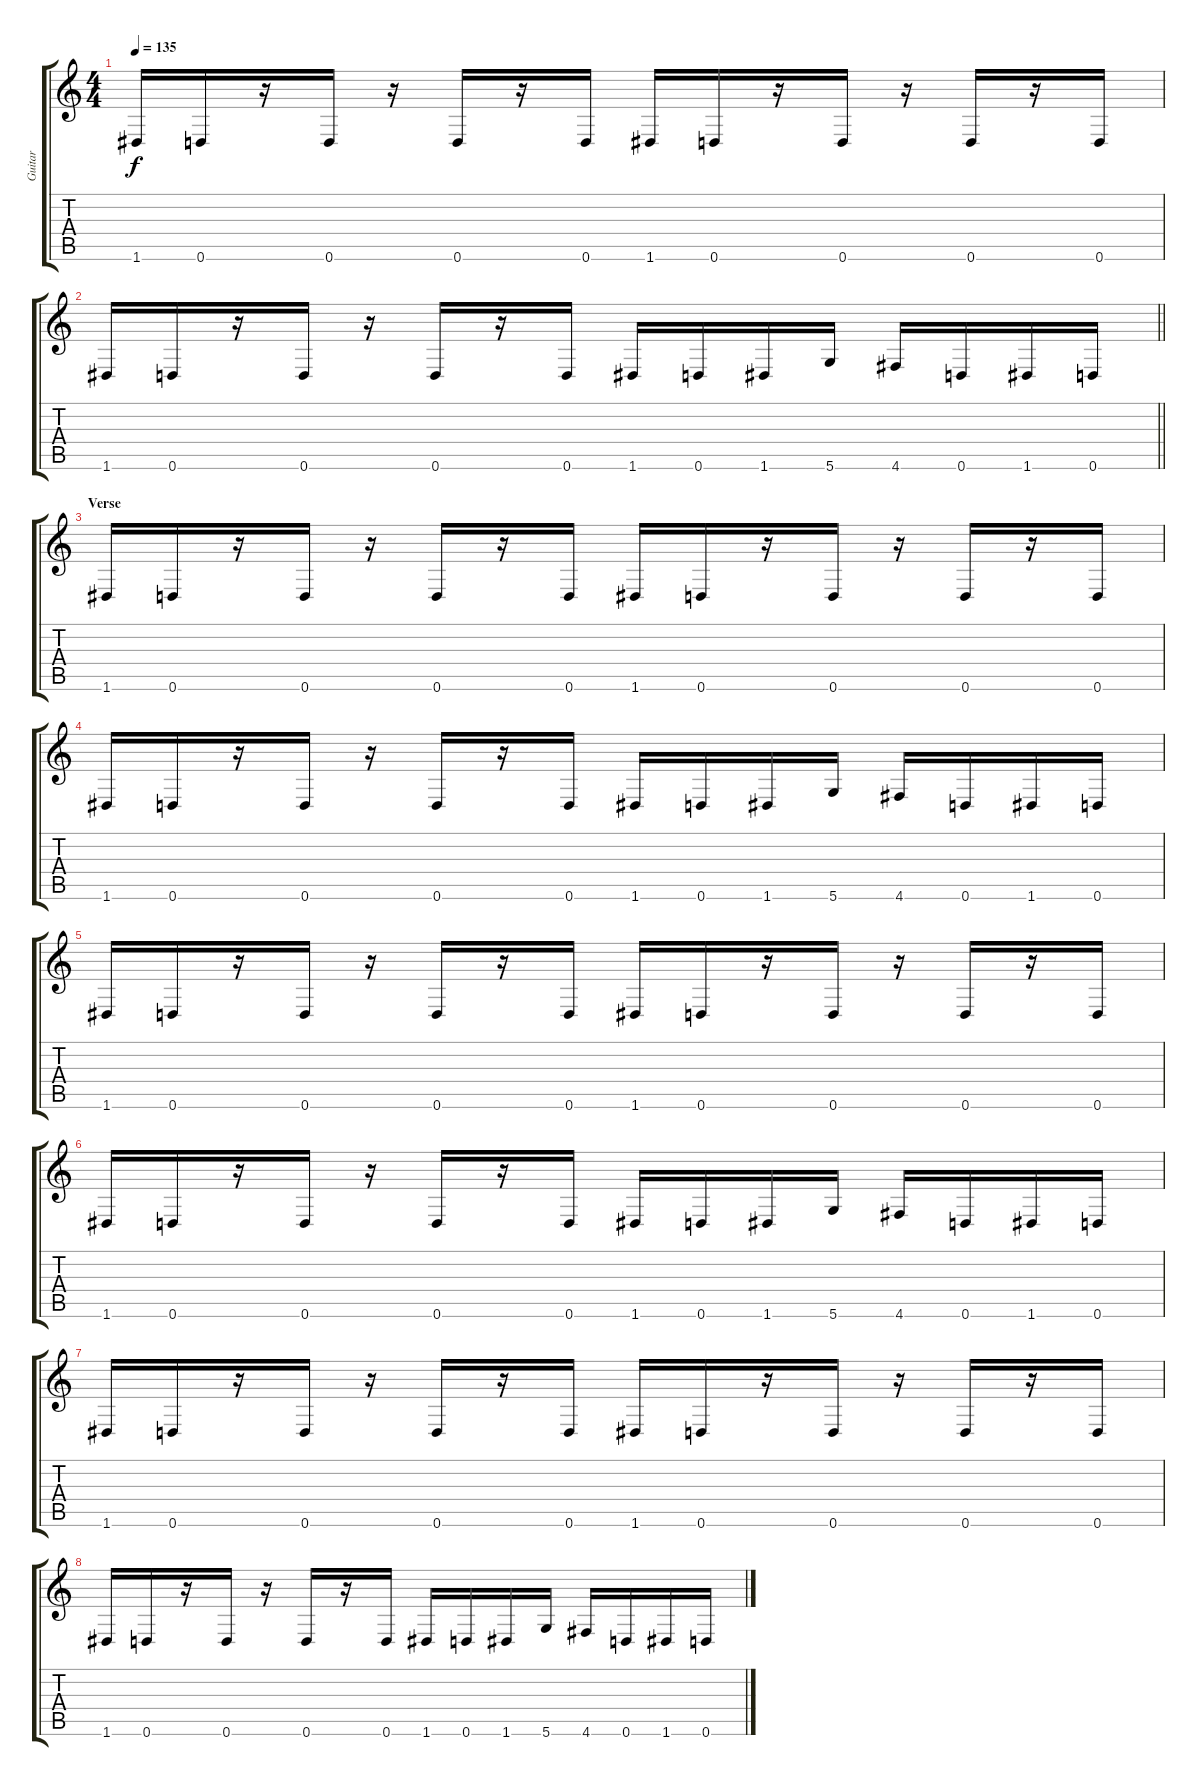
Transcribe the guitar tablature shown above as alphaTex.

\track ("Guitar" "Guitar") {instrument distortionguitar}
\staff {score tabs}
\tuning (E4 B3 G3 D3 A2 D2) {hide}
\ts (4 4)
\tempo 135
\clef g2
\ks c
1.6.16{dy f} 0.6.16 r.16 0.6.16 r.16 0.6.16 r.16 0.6.16 1.6.16 0.6.16 r.16 0.6.16 r.16 0.6.16 r.16 0.6.16 |
\barLineRight lightlight
1.6.16 0.6.16 r.16 0.6.16 r.16 0.6.16 r.16 0.6.16 1.6.16 0.6.16 1.6.16 5.6.16 4.6.16 0.6.16 1.6.16 0.6.16 |
\section ("" "Verse")
1.6.16 0.6.16 r.16 0.6.16 r.16 0.6.16 r.16 0.6.16 1.6.16 0.6.16 r.16 0.6.16 r.16 0.6.16 r.16 0.6.16 |
1.6.16 0.6.16 r.16 0.6.16 r.16 0.6.16 r.16 0.6.16 1.6.16 0.6.16 1.6.16 5.6.16 4.6.16 0.6.16 1.6.16 0.6.16 |
1.6.16 0.6.16 r.16 0.6.16 r.16 0.6.16 r.16 0.6.16 1.6.16 0.6.16 r.16 0.6.16 r.16 0.6.16 r.16 0.6.16 |
1.6.16 0.6.16 r.16 0.6.16 r.16 0.6.16 r.16 0.6.16 1.6.16 0.6.16 1.6.16 5.6.16 4.6.16 0.6.16 1.6.16 0.6.16 |
1.6.16 0.6.16 r.16 0.6.16 r.16 0.6.16 r.16 0.6.16 1.6.16 0.6.16 r.16 0.6.16 r.16 0.6.16 r.16 0.6.16 |
1.6.16 0.6.16 r.16 0.6.16 r.16 0.6.16 r.16 0.6.16 1.6.16 0.6.16 1.6.16 5.6.16 4.6.16 0.6.16 1.6.16 0.6.16
